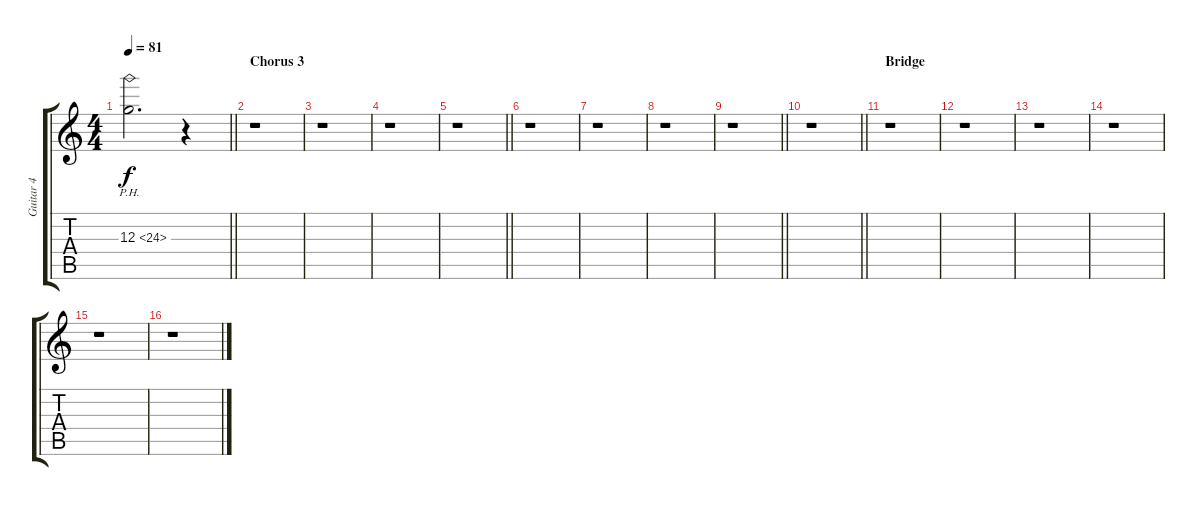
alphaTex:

\track ("Guitar 4" "Guitar 4") {instrument electricguitarclean}
\staff {score tabs}
\tuning (E4 B3 G3 D3 A2 D2) {hide}
\ts (4 4)
\tempo 81
\clef g2
\barLineRight lightlight
\ks c
12.3{ph 12}.2{d dy f} r.4 |
\section ("" "Chorus 3")
r.1 |
r.1 |
r.1 |
\barLineRight lightlight
r.1 |
r.1 |
r.1 |
r.1 |
\barLineRight lightlight
r.1 |
\barLineRight lightlight
r.1 |
\section ("" "Bridge")
r.1 |
r.1 |
r.1 |
r.1 |
r.1 |
r.1
